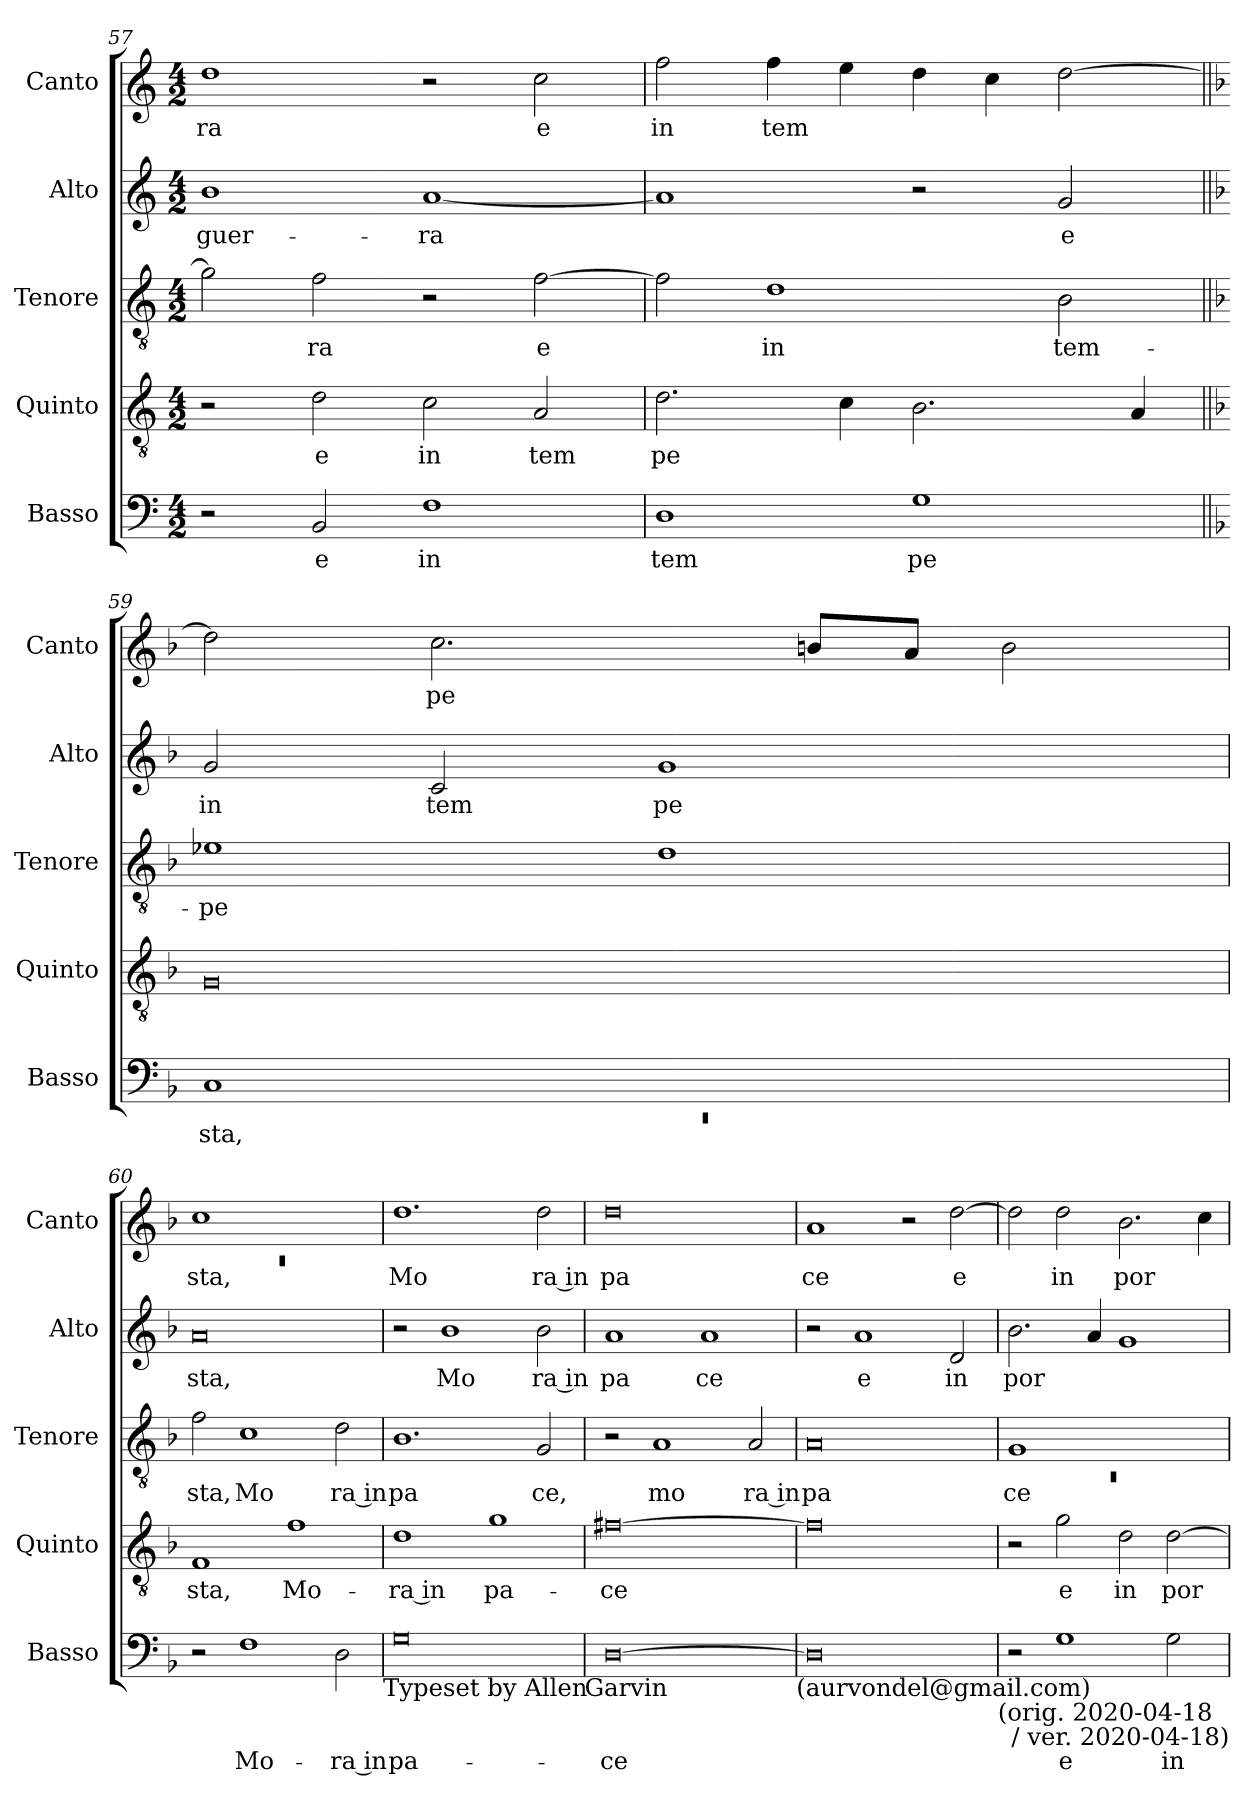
**kern	**text	**kern	**text	**kern	**text	**kern	**text	**kern	**text
*part5	*part5	*part4	*part4	*part3	*part3	*part2	*part2	*part1	*part1
*staff5	*staff5	*staff4	*staff4	*staff3	*staff3	*staff2	*staff2	*staff1	*staff1
*I"Basso	*	*I"Quinto	*	*I"Tenore	*	*I"Alto	*	*I"Canto	*
*I'Basso	*	*I'Quinto	*	*I'Tenore	*	*I'Alto	*	*I'Canto	*
*clefF4	*	*clefGv2	*	*clefGv2	*	*clefG2	*	*clefG2	*
*k[]	*	*k[]	*	*k[]	*	*k[]	*	*k[]	*
*C:	*	*C:	*	*C:	*	*C:	*	*C:	*
*M4/2	*	*M4/2	*	*M4/2	*	*M4/2	*	*M4/2	*
=57	=57	=57	=57	=57	=57	=57	=57	=57	=57
2r	.	2r	.	2g\]	.	1b	guer-	1dd	ra
2BB/	e	2d\	e	2f\	-ra	.	.	.	.
1F	in	2c\	in	2r	.	[1a	-ra	2r	.
.	.	2A/	tem	[2f\	e	.	.	2cc\	e
=58	=58	=58	=58	=58	=58	=58	=58	=58	=58
1D	tem	2.d\	pe	2f\]	.	1a]	.	2ff\	in
.	.	.	.	1d	in	.	.	4ff\	tem
.	.	4c\	.	.	.	.	.	4ee\	.
1G	pe	2.B\	.	.	.	2r	.	4dd\	.
.	.	.	.	.	.	.	.	4cc\	.
.	.	.	.	2B\	tem-	2g/	e	[2dd\	.
.	.	4A/	.	.	.	.	.	.	.
!!LO:LB:g=z
=59||	=59||	=59||	=59||	=59||	=59||	=59||	=59||	=59||	=59||
*k[b-]	*	*k[b-]	*	*k[b-]	*	*k[b-]	*	*k[b-]	*
*F:	*	*F:	*	*F:	*	*F:	*	*F:	*
*^	*	*	*	*	*	*	*	*	*
1C	0rEE	sta,	0G	.	1e-X	-pe	2g/	in	2dd\]	.
.	.	.	.	.	.	.	2c/	tem	2.cc\	pe
1ryy	.	.	.	.	1d	.	1g	pe	.	.
.	.	.	.	.	.	.	.	.	8bn/L	.
.	.	.	.	.	.	.	.	.	8a/J	.
.	.	.	.	.	.	.	.	.	2b\	.
*v	*v	*	*	*	*	*	*	*	*	*
=60	=60	=60	=60	=60	=60	=60	=60	=60	=60
*	*	*	*	*	*	*	*	*^	*
2r	.	1F	sta,	2f\	sta,	0a	sta,	1cc	0rc	sta,
1F	Mo-	.	.	1c	Mo	.	.	.	.	.
.	.	1f	Mo-	.	.	.	.	1ryy	.	.
2D\	ra in	.	.	2d\	ra in	.	.	.	.	.
*	*	*	*	*	*	*	*	*v	*v	*
!LO:TX:b:t=Typeset by Allen	!	!	!	!	!	!	!	!	!
=61	=61	=61	=61	=61	=61	=61	=61	=61	=61
0G	pa-	1d	ra in	1.B-	pa	2r	.	1.dd	Mo
.	.	.	.	.	.	1b-	Mo	.	.
.	.	1g	pa-	.	.	.	.	.	.
.	.	.	.	2G/	ce,	2b-\	ra in	2dd\	ra in
!LO:TX:b:t=Garvin	!	!	!	!	!	!	!	!	!
=62	=62	=62	=62	=62	=62	=62	=62	=62	=62
[0D	-ce	[0f#X	-ce	2r	.	1a	pa	0dd	pa
.	.	.	.	1A	mo	.	.	.	.
.	.	.	.	.	.	1a	ce	.	.
.	.	.	.	2A/	ra in	.	.	.	.
!LO:TX:b:t=(aurvondel@gmail.com)	!	!	!	!	!	!	!	!	!
!!LO:PB:g=z
=63	=63	=63	=63	=63	=63	=63	=63	=63	=63
0D]	.	0f#]	.	0A	pa	2r	.	1a	ce
.	.	.	.	.	.	1a	e	.	.
.	.	.	.	.	.	.	.	2r	.
.	.	.	.	.	.	2d/	in	[2dd\	e
!LO:TX:b:t=(orig. 2020-04-18	!	!	!	!	!	!	!	!	!
=64	=64	=64	=64	=64	=64	=64	=64	=64	=64
*	*	*	*	*^	*	*	*	*	*
2r	.	2r	.	1G	0rC	ce	2.b-\	por	2dd\]	.
1G	e	2g\	e	.	.	.	.	.	2dd\	in
.	.	.	.	.	.	.	4a/	.	.	.
.	.	2d\	in	1ryy	.	.	1g	.	2.b-\	por
2G\	in	[2d\	por-	.	.	.	.	.	.	.
.	.	.	.	.	.	.	.	.	4cc\	.
*	*	*	*	*v	*v	*	*	*	*	*
!LO:TX:b:t=/ ver. 2020-04-18)	!	!	!	!	!	!	!	!	!
=	=	=	=	=	=	=	=	=	=
*-	*-	*-	*-	*-	*-	*-	*-	*-	*-
